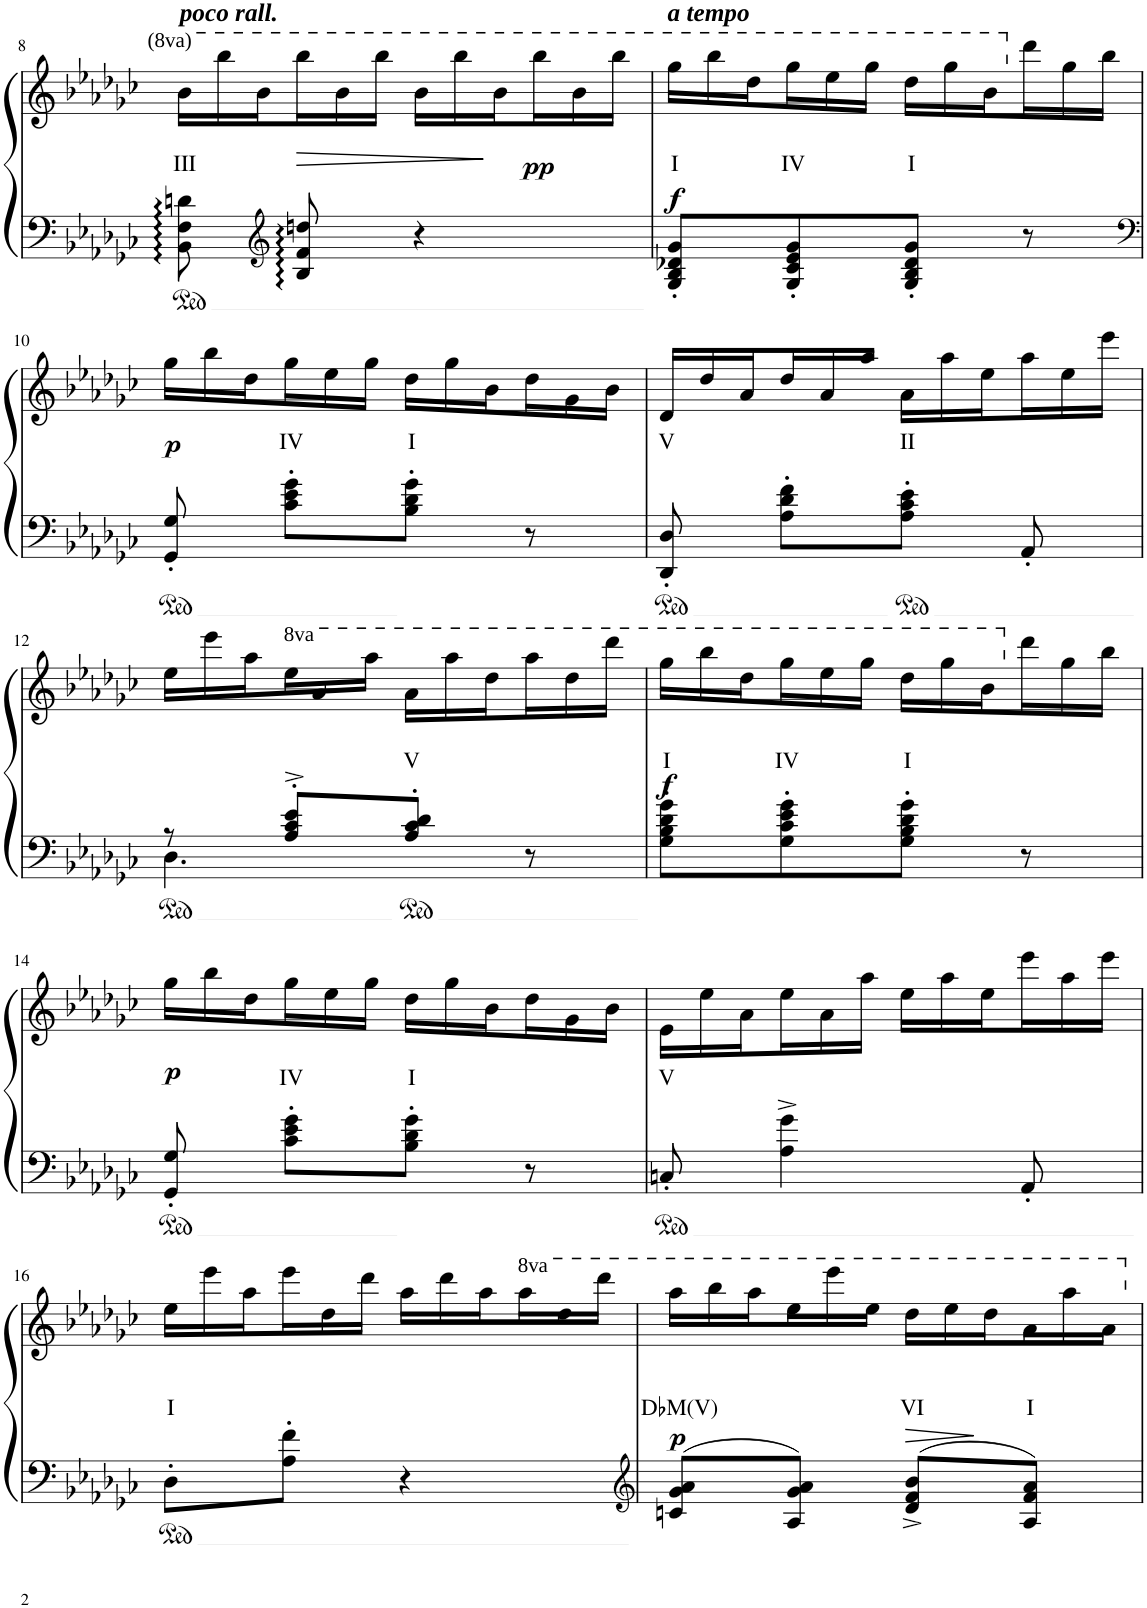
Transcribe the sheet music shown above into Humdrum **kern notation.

**kern	**kern	**text	**dynam
*part1	*part1	*part1	*part1
*staff2	*staff1	*staff1	*staff1/2
*I"Piano	*	*	*
*I'Pno	*	*	*
!!LO:PB:g=z
*clefF4	*clefG2	*	*
*k[b-e-a-d-g-c-]	*k[b-e-a-d-g-c-]	*	*
*M2/4	*M2/4	*	*
*	*Xtuplet	*	*
=8	=8	=8	=8
!	!LO:TX:a:Bi:t=poco rall.	!	!
!	!	!LO:LY:b	!
8BB-\ 8F\ 8dn\	24bb-\LL	III	.
.	24bbb-\	.	.
.	24bb-\	.	.
*clefG2	*	*	*
!	!	!	!LO:HP:b
8B-/ 8f/ 8ddn/	24bbb-\	.	>
.	24bb-\	.	.
.	24bbb-\JJ	.	.
4r	24bb-\LL	.	.
.	24bbb-\	.	.
.	24bb-\	.	]
!	!	!	!LO:DY:b
.	24bbb-\	.	pp
.	24bb-\	.	.
.	24bbb-\JJ	.	.
=9	=9	=9	=9
!	!LO:TX:a:Bi:t=a tempo	!	!
!	!	!LO:LY:b	!LO:DY:b
8G-/' 8B-/' 8d-X/' 8g-/'L	24ggg-\LL	I	f
.	24bbb-\	.	.
.	24ddd-\	.	.
!	!	!LO:LY:b	!
8G-/' 8c-/' 8e-/' 8g-/'	24ggg-\	IV	.
.	24eee-\	.	.
.	24ggg-\JJ	.	.
!	!	!LO:LY:b	!
8G-/' 8B-/' 8d-/' 8g-/'J	24ddd-\LL	I	.
.	24ggg-\	.	.
.	24bb-\	.	.
8r	24ddd-\	.	.
.	24gg-\	.	.
.	24bb-\JJ	.	.
!!LO:LB:g=z
=10	=10	=10	=10
*clefF4	*	*	*
!	!	!	!LO:DY:b
8GG-/' 8G-/'	24gg-\LL	.	p
.	24bb-\	.	.
.	24dd-\	.	.
!	!	!LO:LY:b	!
8c-\' 8e-\' 8g-\'L	24gg-\	IV	.
.	24ee-\	.	.
.	24gg-\JJ	.	.
!	!	!LO:LY:b	!
8B-\' 8d-\' 8g-\'J	24dd-\LL	I	.
.	24gg-\	.	.
.	24b-\	.	.
8r	24dd-\	.	.
.	24g-\	.	.
.	24b-\JJ	.	.
=11	=11	=11	=11
!	!	!LO:LY:b	!
8DD-/' 8D-/'	24d-/LL	V	.
.	24dd-/	.	.
.	24a-/	.	.
8A-\' 8d-\' 8f\'L	24dd-/	.	.
.	24a-/	.	.
.	24aa-/JJ	.	.
!	!	!LO:LY:b	!
8A-\' 8c-\' 8e-\'J	24a-\LL	II	.
.	24aa-\	.	.
.	24ee-\	.	.
8AA-'/	24aa-\	.	.
.	24ee-\	.	.
.	24eee-\JJ	.	.
!!LO:LB:g=z
=12	=12	=12	=12
*^	*	*	*
8r	4.D-\	24ee-\LL	.	.
.	.	24eee-\	.	.
.	.	24aa-\	.	.
*	*	*8va	*	*
8A-/'^ 8c-/'^ 8e-/'^L	.	24eee-\	.	.
.	.	24aa-/	.	.
.	.	24aaa-\JJ	.	.
!	!	!	!LO:LY:b	!
8A-/' 8c-/' 8d-/'J	.	24aa-\LL	V	.
.	.	24aaa-\	.	.
.	.	24ddd-\	.	.
8r	8ryy	24aaa-\	.	.
.	.	24ddd-\	.	.
.	.	24dddd-\JJ	.	.
*v	*v	*	*	*
=13	=13	=13	=13
!	!	!LO:LY:b	!LO:DY:b
8G-\' 8B-\' 8d-\' 8g-\'L	24ggg-\LL	I	f
.	24bbb-\	.	.
.	24ddd-\	.	.
!	!	!LO:LY:b	!
8G-\' 8c-\' 8e-\' 8g-\'	24ggg-\	IV	.
.	24eee-\	.	.
.	24ggg-\JJ	.	.
!	!	!LO:LY:b	!
8G-\' 8B-\' 8d-\' 8g-\'J	24ddd-\LL	I	.
.	24ggg-\	.	.
.	24bb-\	.	.
*	*X8va	*	*
8r	24ddd-\	.	.
.	24gg-\	.	.
.	24bb-\JJ	.	.
!!LO:LB:g=z
=14	=14	=14	=14
!	!	!	!LO:DY:b
8GG-/' 8G-/'	24gg-\LL	.	p
.	24bb-\	.	.
.	24dd-\	.	.
!	!	!LO:LY:b	!
8c-\' 8e-\' 8g-\'L	24gg-\	IV	.
.	24ee-\	.	.
.	24gg-\JJ	.	.
!	!	!LO:LY:b	!
8B-\' 8d-\' 8g-\'J	24dd-\LL	I	.
.	24gg-\	.	.
.	24b-\	.	.
8r	24dd-\	.	.
.	24g-\	.	.
.	24b-\JJ	.	.
=15	=15	=15	=15
!	!	!LO:LY:b	!
8Cn'/	24e-\LL	V	.
.	24ee-\	.	.
.	24a-\	.	.
4A-\^ 4g-\^	24ee-\	.	.
.	24a-\	.	.
.	24aa-\JJ	.	.
.	24ee-\LL	.	.
.	24aa-\	.	.
.	24ee-\	.	.
8AA-'/	24eee-\	.	.
.	24aa-\	.	.
.	24eee-\JJ	.	.
!!LO:LB:g=z
=16	=16	=16	=16
!	!	!LO:LY:b	!
8D-'\L	24ee-\LL	I	.
.	24eee-\	.	.
.	24aa-\	.	.
8A-\' 8f\'J	24eee-\	.	.
.	24dd-\	.	.
.	24ddd-\JJ	.	.
4r	24aa-\LL	.	.
.	24ddd-\	.	.
.	24aa-\	.	.
*	*8va	*	*
.	24aaa-\	.	.
.	24ddd-\	.	.
.	24dddd-\JJ	.	.
=17	=17	=17	=17
*clefG2	*	*	*
!	!	!LO:LY:b	!LO:DY:b
8cn/ 8g-/ 8a-/L	24aaa-\LL	D♭M(V)	p
.	24bbb-\	.	.
.	24aaa-\	.	.
8A-/ 8g-/ 8a-/J	24eee-\	.	.
.	24eeee-\	.	.
.	24eee-\JJ	.	.
!	!	!LO:LY:b	!LO:HP:b
8d-/^ 8f/^ 8b-/^L	24ddd-\LL	VI	>
.	24eee-\	.	.
.	24ddd-\	.	]
!	!	!LO:LY:b	!
8A-/ 8f/ 8a-/J	24aa-\	I	.
.	24aaa-\	.	.
.	24aa-\JJ	.	.
*	*X8va	*	*
=	=	=	=
*-	*-	*-	*-
